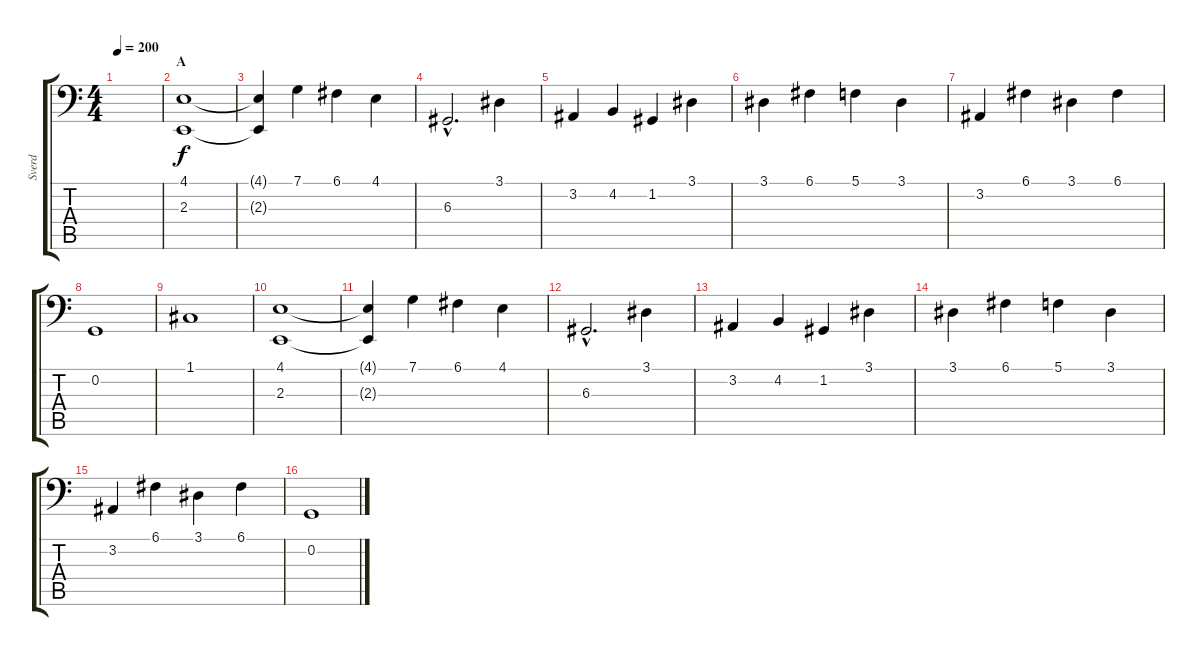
\track ("Sverd" "Sverd") {instrument stringensemble1}
\staff {score tabs}
\tuning (C3 G2 D2 A1 E1 B0) {hide}
\ts (4 4)
\tempo 200
\clef f4
\ks c
|
\section ("" "A")
(4.1 2.3).1 |
(4.1{t} 2.3{t}).4 7.1.4 6.1.4 4.1.4 |
6.3{hac}.2{d} 3.1.4 |
3.2.4 4.2.4 1.2.4 3.1.4 |
3.1.4 6.1.4 5.1.4 3.1.4 |
3.2.4 6.1.4 3.1.4 6.1.4 |
0.2.1 |
1.1.1 |
(4.1 2.3).1 |
(4.1{t} 2.3{t}).4 7.1.4 6.1.4 4.1.4 |
6.3{hac}.2{d} 3.1.4 |
3.2.4 4.2.4 1.2.4 3.1.4 |
3.1.4 6.1.4 5.1.4 3.1.4 |
3.2.4 6.1.4 3.1.4 6.1.4 |
0.2.1
